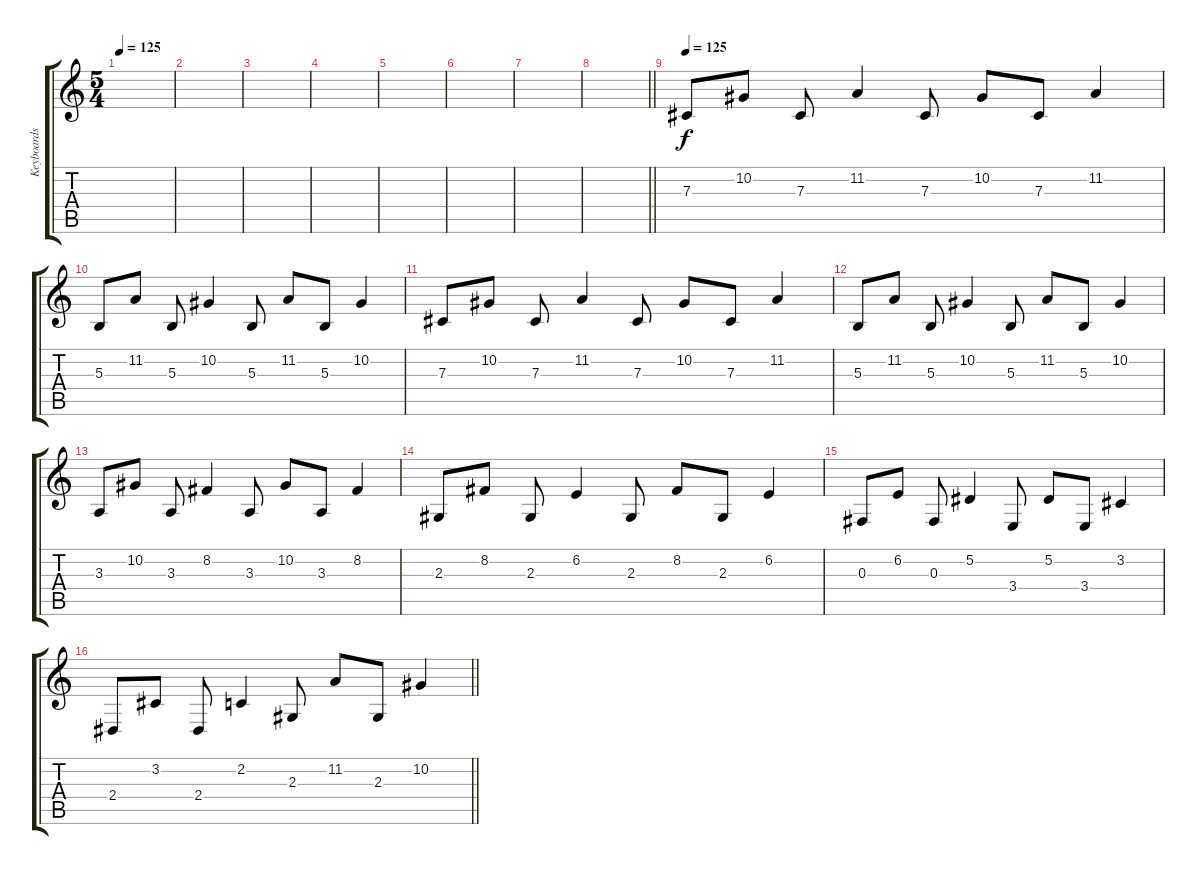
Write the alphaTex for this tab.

\track ("Keyboards" "Keyboards") {instrument lead2sawtooth}
\staff {score tabs}
\tuning (Eb4 Bb3 Gb3 Db3 Ab2 Eb2) {hide}
\ts (5 4)
\tempo 125
\tempo 118
\tempo 125
\clef g2
\ks c
|
|
|
|
|
|
|
\barLineRight lightlight
|
\tempo 125
7.3.8 10.2.8 7.3.8 11.2.4 7.3.8 10.2.8 7.3.8 11.2.4 |
5.3.8 11.2.8 5.3.8 10.2.4 5.3.8 11.2.8 5.3.8 10.2.4 |
7.3.8 10.2.8 7.3.8 11.2.4 7.3.8 10.2.8 7.3.8 11.2.4 |
5.3.8 11.2.8 5.3.8 10.2.4 5.3.8 11.2.8 5.3.8 10.2.4 |
3.3.8 10.2.8 3.3.8 8.2.4 3.3.8 10.2.8 3.3.8 8.2.4 |
2.3.8 8.2.8 2.3.8 6.2.4 2.3.8 8.2.8 2.3.8 6.2.4 |
0.3.8 6.2.8 0.3.8 5.2.4 3.4.8 5.2.8 3.4.8 3.2.4 |
\barLineRight lightlight
2.4.8 3.2.8 2.4.8 2.2.4 2.3.8 11.2.8 2.3.8 10.2.4
